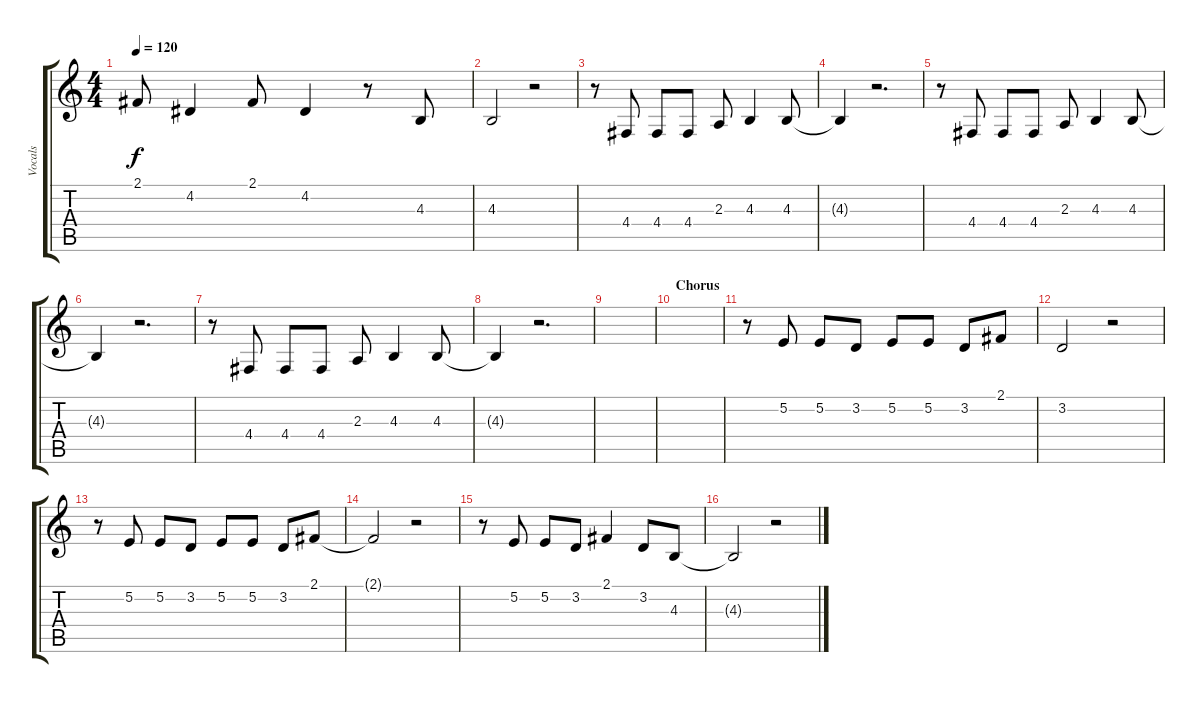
\track ("Vocals" "Vocals") {instrument electricgrandpiano}
\staff {score tabs}
\tuning (E4 B3 G3 D3 A2 E2) {hide}
\ts (4 4)
\tempo 120
\clef g2
\ks c
2.1{t}.8{dy f} 4.2.4 2.1.8 4.2.4 r.8 4.3.8 |
4.3.2 r.2 |
r.8 4.4.8 4.4.8 4.4.8 2.3.8 4.3.4 4.3.8 |
4.3{t}.4 r.2{d} |
r.8 4.4.8 4.4.8 4.4.8 2.3.8 4.3.4 4.3.8 |
4.3{t}.4 r.2{d} |
r.8 4.4.8 4.4.8 4.4.8 2.3.8 4.3.4 4.3.8 |
4.3{t}.4 r.2{d} |
|
\section ("" "Chorus")
|
r.8 5.2.8 5.2.8 3.2.8 5.2.8 5.2.8 3.2.8 2.1.8 |
3.2.2 r.2 |
r.8 5.2.8 5.2.8 3.2.8 5.2.8 5.2.8 3.2.8 2.1.8 |
2.1{t}.2 r.2 |
r.8 5.2.8 5.2.8 3.2.8 2.1.4 3.2.8 4.3.8 |
4.3{t}.2 r.2
